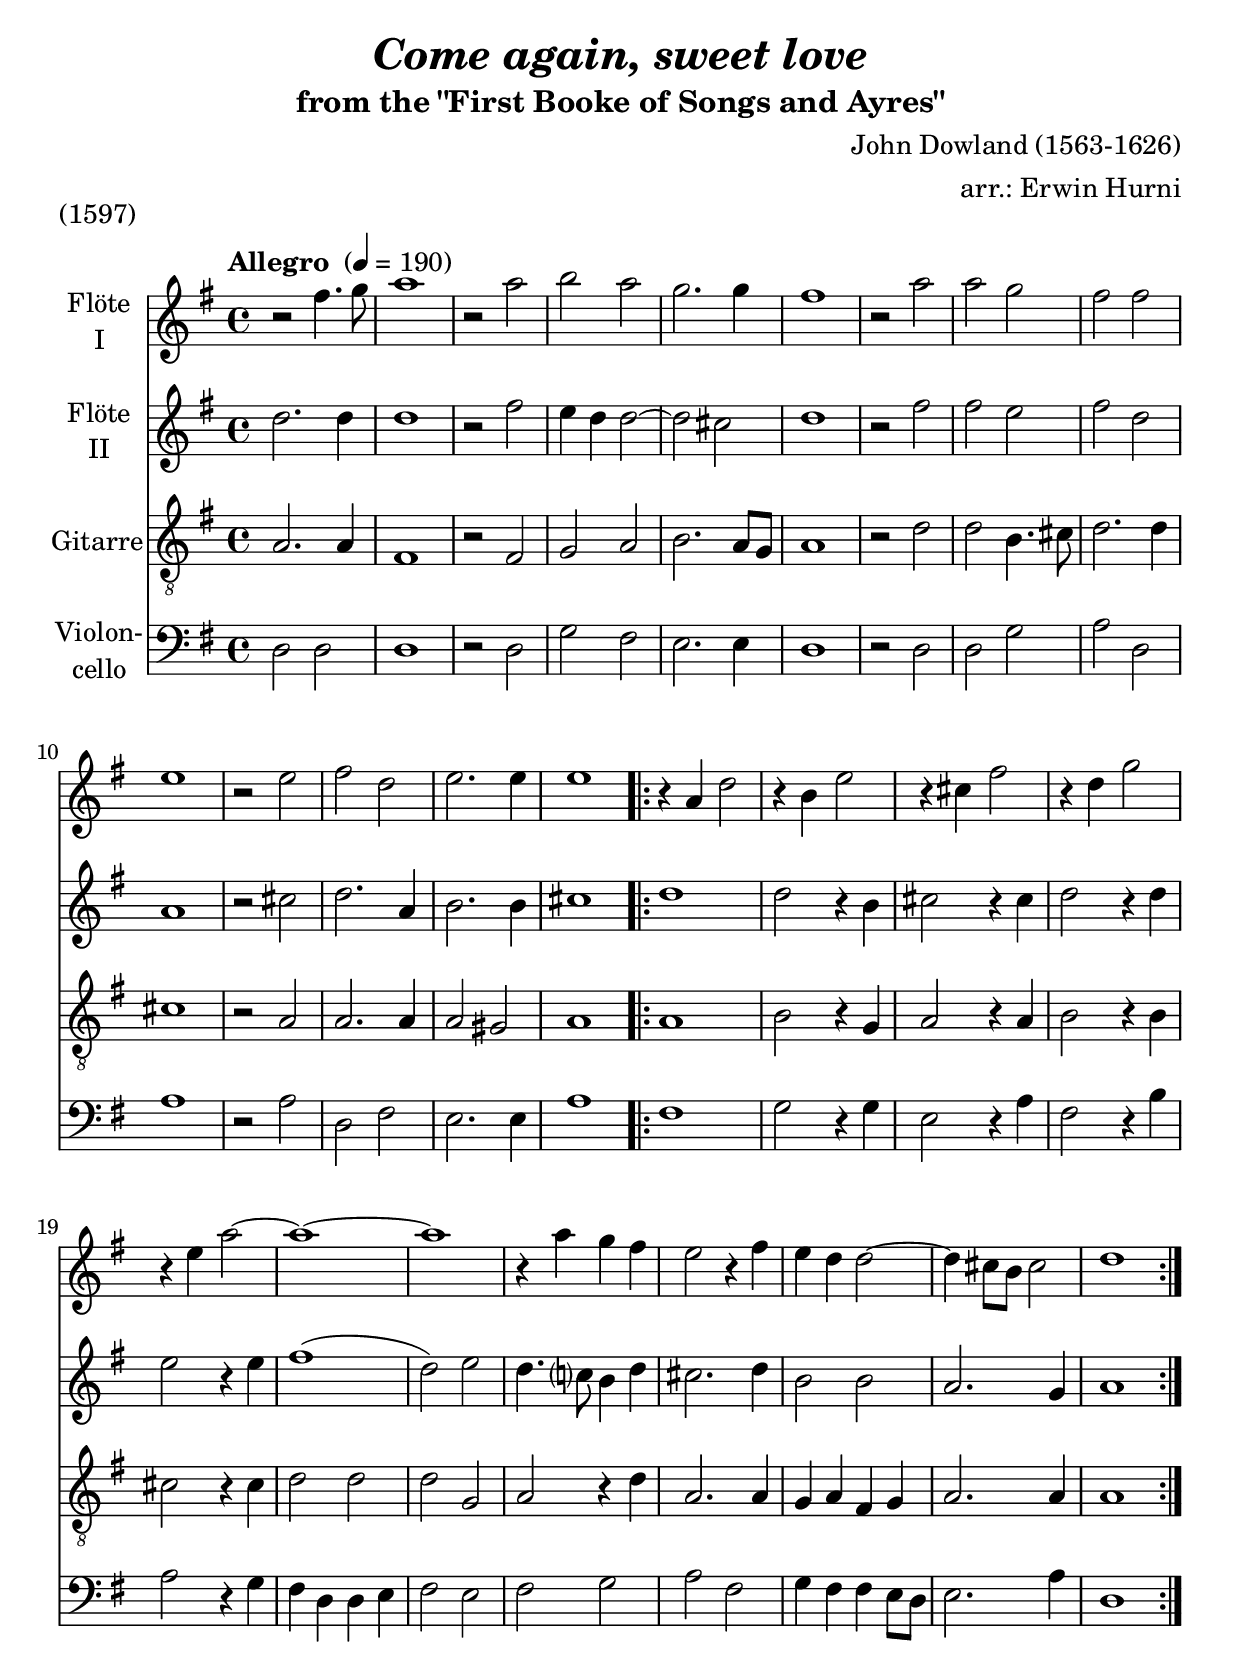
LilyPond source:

\version "2.18.2"
\include "deutsch.ly"

#(set-global-staff-size 23.5)

\header {
  title     = \markup \bold \italic "Come again, sweet love"
  subtitle  = "from the \"First Booke of Songs and Ayres\""
  composer  = "John Dowland (1563-1626)"
  arranger  = "arr.: Erwin Hurni"
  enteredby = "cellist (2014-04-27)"
  piece     = "(1597)"
}

voiceconsts = {
 \clef "treble"
 \key c \major
 %\numericTimeSignature
 \compressFullBarRests
 \time 4/4
 \tempo "Allegro " 4=190
}

mihi = "clarinet"
mifl = "flute"
migt = "acoustic guitar (nylon)"
miba = "bassoon"

va = \relative c'' {
   \voiceconsts

   r2 h4. c8
   d1
   r2 d
   e d
   c2. c4
   h1

   r2 d
   d c
   h h
   a1
   r2 a
   h g
   a2. a4

   a1
   \repeat volta 2 {
     r4 d, g2
     r4 e a2
     r4 fis h2
     r4 g c2
     r4 a d2~

     d1~
     d
     r4 d c h
     a2 r4 h

     a g g2~
     g4 fis8 e fis2
     g1
   }
}

vb = \relative c'' {
   \voiceconsts

   g2. g4
   g1
   r2 h
   a4 g g2~
   g fis
   g1

   r2 h
   h a
   h g
   d1
   r2 fis
   g2. d4
   e2. e4

   fis1
   \repeat volta 2 {
     g
     g2 r4 e
     fis2 r4 fis
     g2 r4 g
     a2 r4 a

     h1(
     g2) a
     g4. f?8 e4 g
     fis2. g4

     e2 e
     d2. c4
     d1
   }
}

vc = \relative c' {
   \voiceconsts
   \clef "treble_8"
   
   d2. d4
   h1
   r2 h
   c d
   e2. d8 c
   d1

   r2 g
   g e4. fis8
   g2. g4
   fis1
   r2 d
   d2. d4
   d2 cis

   d1
   \repeat volta 2 {
     d
     e2 r4 c
     d2 r4 d
     e2 r4 e
     fis2 r4 fis

     g2 g
     g c,
     d r4 g
     d2. d4

     c d h c
     d2. d4
     d1
   }
}

vd = \relative c' {
   \voiceconsts
   \clef "bass"
   
   g2 g
   g1
   r2 g
   c h
   a2. a4
   g1

   r2 g
   g c
   d g,
   d'1
   r2 d
   g, h
   a2. a4

   d1
   \repeat volta 2 {
     h
     c2 r4 c
     a2 r4 d
     h2 r4 e
     d2 r4 c

     h g g a
     h2 a
     h c
     d h

     c4 h h a8 g
     a2. d4
     g,1
   }
}


music = <<
      \new Staff {
        \set Staff.midiInstrument = \mifl
        \set Staff.instrumentName = \markup \center-column { "Flöte" "I" }
        \transpose c g { \va }
      }

      \new Staff {
        \set Staff.midiInstrument = \mifl
        \set Staff.instrumentName = \markup \center-column { "Flöte" "II" }
        \transpose c g { \vb }
      }

      \new Staff {
        \set Staff.midiInstrument = \migt
        \set Staff.instrumentName = \markup \center-column { "Gitarre" }
        \transpose c g, { \vc }
      }

      \new Staff {
        \set Staff.midiInstrument = \miba
        \set Staff.instrumentName = \markup \center-column { "Violon-" "cello" }
        \transpose c g, { \vd }
      }
>>

\book {
  \score {
   \music
    \layout {}
  }

  \score {
    \unfoldRepeats \music

    \midi {
      \context {
        \Score
      }
    }
  }
}
